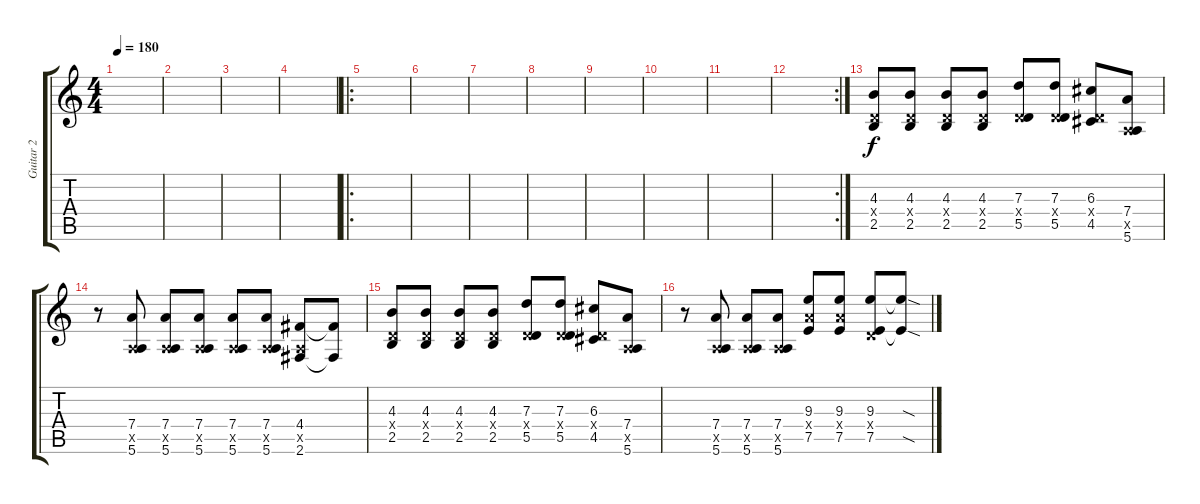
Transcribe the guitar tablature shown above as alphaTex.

\track ("Guitar 2" "Guitar 2") {instrument distortionguitar}
\staff {score tabs}
\tuning (E4 B3 G3 D3 A2 E2) {hide}
\ts (4 4)
\tempo 180
\clef g2
\ks c
|
|
|
|
\ro
|
|
|
|
|
|
|
\rc 2
|
(4.3 0.4{x} 2.5).8 (4.3 0.4{x} 2.5).8 (4.3 0.4{x} 2.5).8 (4.3 0.4{x} 2.5).8 (7.3 0.4{x} 5.5).8 (7.3 0.4{x} 5.5).8 (6.3 0.4{x} 4.5).8 (7.4 0.5{x} 5.6).8 |
r.8 (7.4 0.5{x} 5.6).8 (7.4 0.5{x} 5.6).8 (7.4 0.5{x} 5.6).8 (7.4 0.5{x} 5.6).8 (7.4 0.5{x} 5.6).8 (4.4 0.5{x} 2.6).8 (4.4{t} 2.6{t}).8 |
(4.3 0.4{x} 2.5).8 (4.3 0.4{x} 2.5).8 (4.3 0.4{x} 2.5).8 (4.3 0.4{x} 2.5).8 (7.3 0.4{x} 5.5).8 (7.3 0.4{x} 5.5).8 (6.3 0.4{x} 4.5).8 (7.4 0.5{x} 5.6).8 |
r.8 (7.4 0.5{x} 5.6).8 (7.4 0.5{x} 5.6).8 (7.4 0.5{x} 5.6).8 (9.3 7.4{x} 7.5).8 (9.3 7.4{x} 7.5).8 (9.3 0.4{x} 7.5).8 (9.3{sod t} 7.5{sod t}).8
